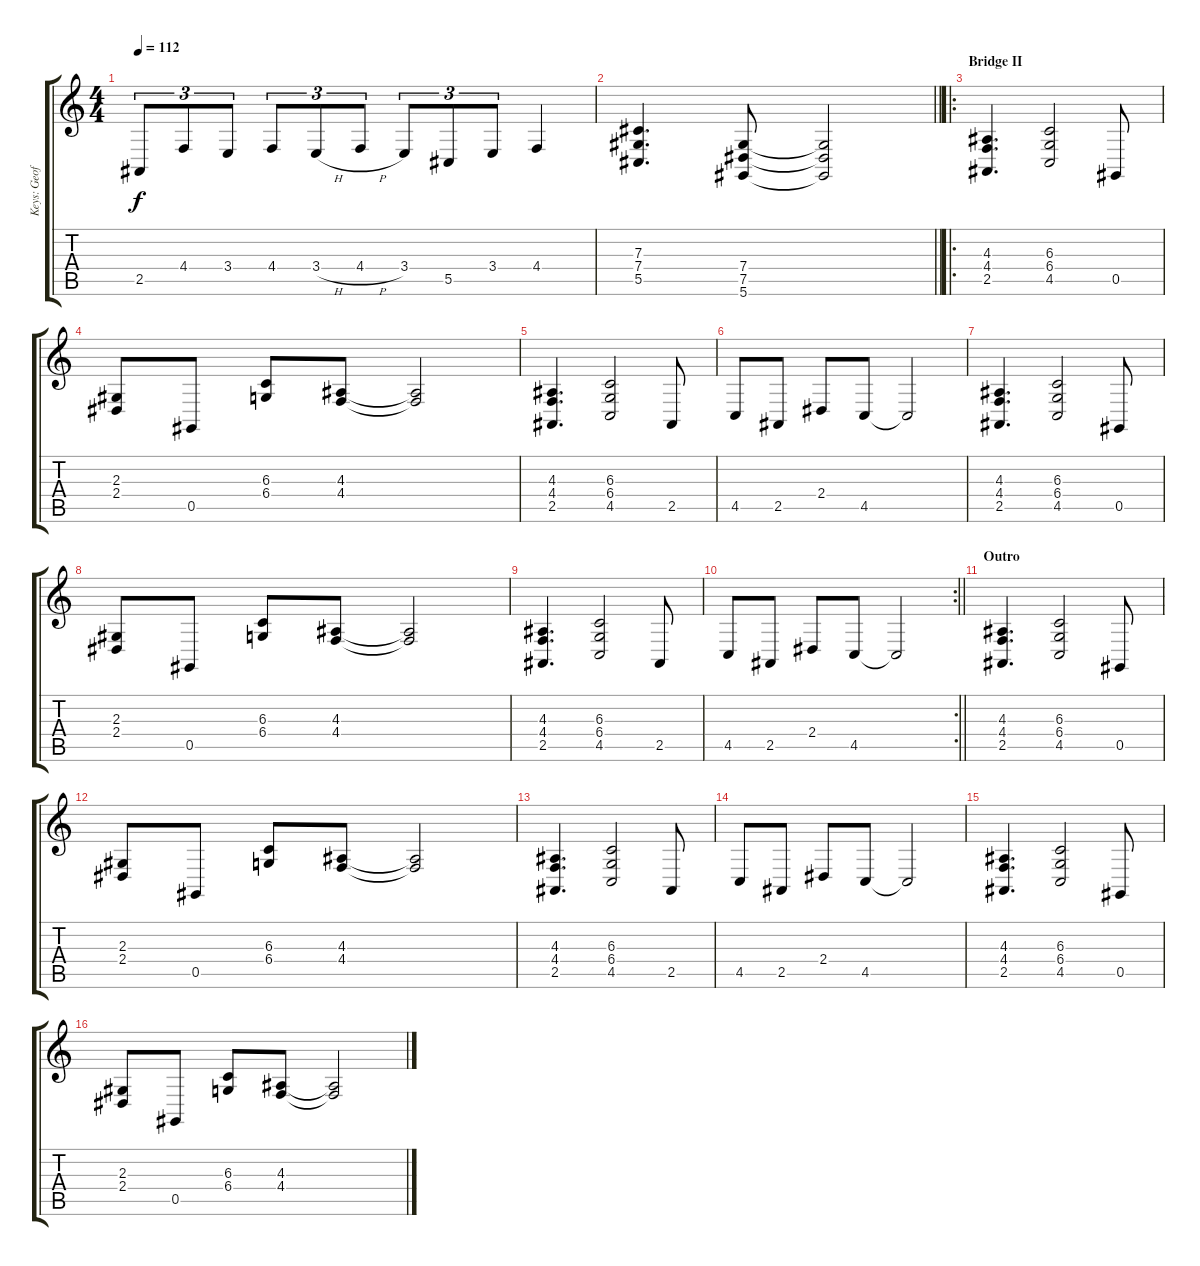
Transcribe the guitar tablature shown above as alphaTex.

\track ("Keys: Geoff" "Keys: Geof") {instrument stringensemble1}
\staff {score tabs}
\tuning (Eb4 Bb3 Gb3 Db3 Ab2 Eb2) {hide}
\ts (4 4)
\tempo 112
\clef g2
\ks c
2.5.8{tu (3 2) dy f} 4.4.8{tu (3 2)} 3.4.8{tu (3 2)} 4.4.8{tu (3 2)} 3.4{h}.8{tu (3 2)} 4.4{h}.8{tu (3 2)} 3.4.8{tu (3 2)} 5.5.8{tu (3 2)} 3.4.8{tu (3 2)} 4.4.4 |
\barLineRight lightlight
(7.3 7.4 5.5).4{d} (7.4 7.5 5.6).8 (7.4{t} 7.5{t} 5.6{t}).2 |
\ro
\section ("" "Bridge II")
(4.3 4.4 2.5).4{d} (6.3 6.4 4.5).2 0.5.8 |
(2.3 2.4).8 0.5.8 (6.3 6.4).8 (4.3 4.4).8 (4.3{t} 4.4{t}).2 |
(4.3 4.4 2.5).4{d} (6.3 6.4 4.5).2 2.5.8 |
4.5.8 2.5.8 2.4.8 4.5.8 4.5{t}.2 |
(4.3 4.4 2.5).4{d} (6.3 6.4 4.5).2 0.5.8 |
(2.3 2.4).8 0.5.8 (6.3 6.4).8 (4.3 4.4).8 (4.3{t} 4.4{t}).2 |
(4.3 4.4 2.5).4{d} (6.3 6.4 4.5).2 2.5.8 |
\rc 2
\barLineRight lightlight
4.5.8 2.5.8 2.4.8 4.5.8 4.5{t}.2 |
\section ("" "Outro")
(4.3 4.4 2.5).4{d} (6.3 6.4 4.5).2 0.5.8 |
(2.3 2.4).8 0.5.8 (6.3 6.4).8 (4.3 4.4).8 (4.3{t} 4.4{t}).2 |
(4.3 4.4 2.5).4{d} (6.3 6.4 4.5).2 2.5.8 |
4.5.8 2.5.8 2.4.8 4.5.8 4.5{t}.2 |
(4.3 4.4 2.5).4{d} (6.3 6.4 4.5).2 0.5.8 |
(2.3 2.4).8 0.5.8 (6.3 6.4).8 (4.3 4.4).8 (4.3{t} 4.4{t}).2
